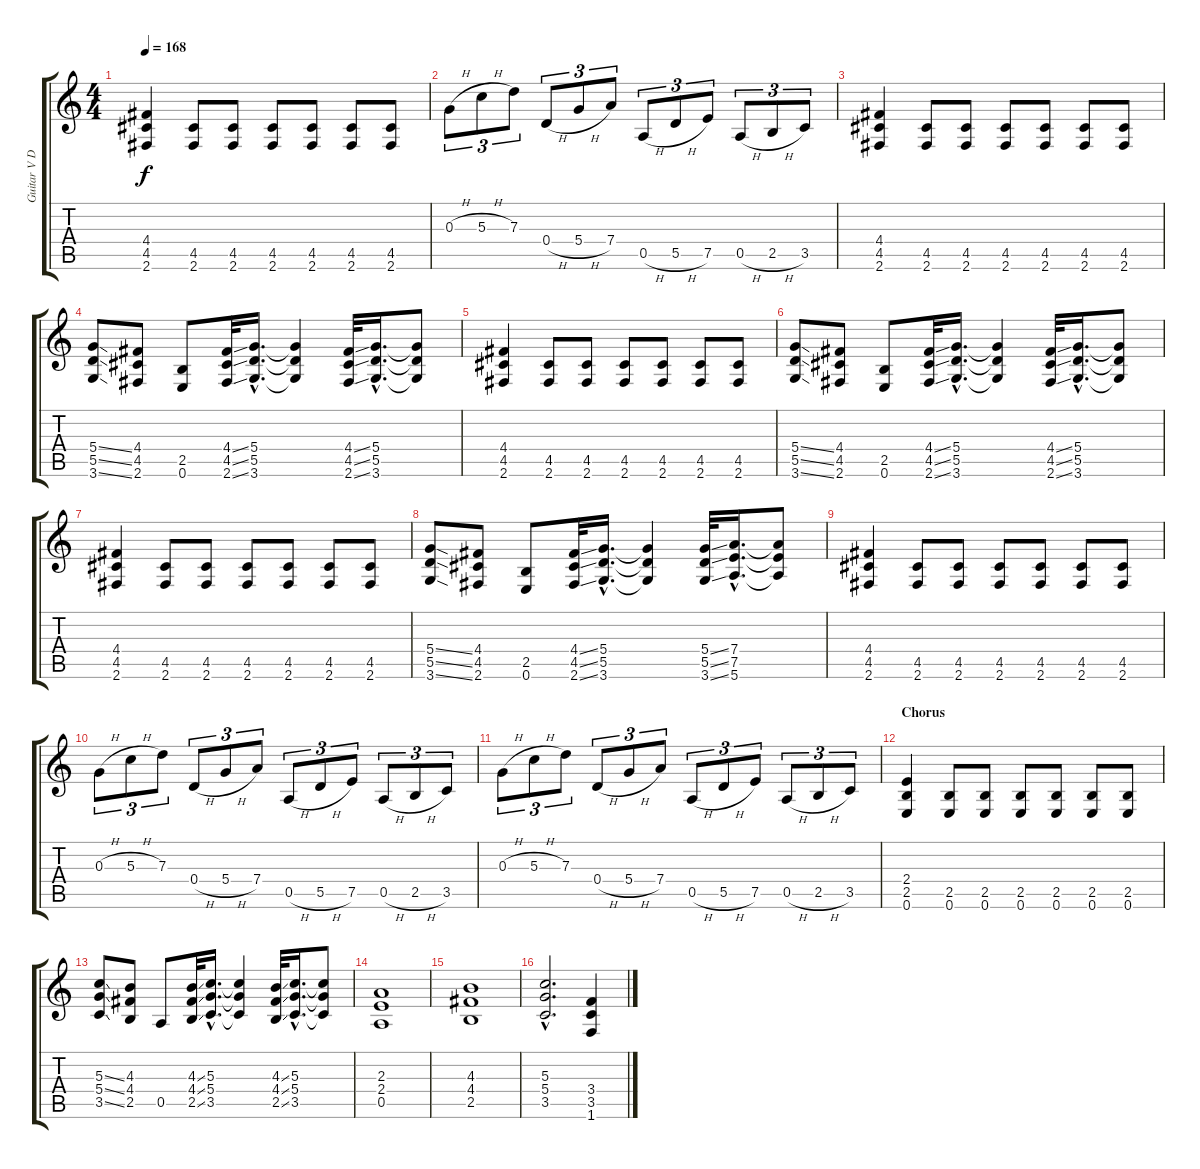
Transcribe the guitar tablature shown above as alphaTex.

\track ("Guitar V Distortion" "Guitar V D") {instrument distortionguitar}
\staff {score tabs}
\tuning (E4 B3 G3 D3 A2 E2) {hide}
\ts (4 4)
\tempo 168
\clef g2
\ks c
(4.4 4.5 2.6).4{dy f} (4.5 2.6).8 (4.5 2.6).8 (4.5 2.6).8 (4.5 2.6).8 (4.5 2.6).8 (4.5 2.6).8 |
0.3{h}.8{tu (3 2)} 5.3{h}.8{tu (3 2)} 7.3.8{tu (3 2)} 0.4{h}.8{tu (3 2)} 5.4{h}.8{tu (3 2)} 7.4.8{tu (3 2)} 0.5{h}.8{tu (3 2)} 5.5{h}.8{tu (3 2)} 7.5.8{tu (3 2)} 0.5{h}.8{tu (3 2)} 2.5{h}.8{tu (3 2)} 3.5.8{tu (3 2)} |
(4.4 4.5 2.6).4 (4.5 2.6).8 (4.5 2.6).8 (4.5 2.6).8 (4.5 2.6).8 (4.5 2.6).8 (4.5 2.6).8 |
(5.4{ss} 5.5{ss} 3.6{ss}).8 (4.4 4.5 2.6).8 (2.5 0.6).8 (4.4{ss} 4.5{ss} 2.6{ss}).32 (5.4{hac} 5.5{hac} 3.6{hac}).16{d} (5.4{t} 5.5{t} 3.6{t}).4 (4.4{ss} 4.5{ss} 2.6{ss}).32 (5.4{hac} 5.5{hac} 3.6{hac}).16{d} (5.4{t} 5.5{t} 3.6{t}).8 |
(4.4 4.5 2.6).4 (4.5 2.6).8 (4.5 2.6).8 (4.5 2.6).8 (4.5 2.6).8 (4.5 2.6).8 (4.5 2.6).8 |
(5.4{ss} 5.5{ss} 3.6{ss}).8 (4.4 4.5 2.6).8 (2.5 0.6).8 (4.4{ss} 4.5{ss} 2.6{ss}).32 (5.4{hac} 5.5{hac} 3.6{hac}).16{d} (5.4{t} 5.5{t} 3.6{t}).4 (4.4{ss} 4.5{ss} 2.6{ss}).32 (5.4{hac} 5.5{hac} 3.6{hac}).16{d} (5.4{t} 5.5{t} 3.6{t}).8 |
(4.4 4.5 2.6).4 (4.5 2.6).8 (4.5 2.6).8 (4.5 2.6).8 (4.5 2.6).8 (4.5 2.6).8 (4.5 2.6).8 |
(5.4{ss} 5.5{ss} 3.6{ss}).8 (4.4 4.5 2.6).8 (2.5 0.6).8 (4.4{ss} 4.5{ss} 2.6{ss}).32 (5.4{hac} 5.5{hac} 3.6{hac}).16{d} (5.4{t} 5.5{t} 3.6{t}).4 (5.4{ss} 5.5{ss} 3.6{ss}).32 (7.4{hac} 7.5{hac} 5.6{hac}).16{d} (7.4{t} 7.5{t} 5.6{t}).8 |
(4.4 4.5 2.6).4 (4.5 2.6).8 (4.5 2.6).8 (4.5 2.6).8 (4.5 2.6).8 (4.5 2.6).8 (4.5 2.6).8 |
0.3{h}.8{tu (3 2)} 5.3{h}.8{tu (3 2)} 7.3.8{tu (3 2)} 0.4{h}.8{tu (3 2)} 5.4{h}.8{tu (3 2)} 7.4.8{tu (3 2)} 0.5{h}.8{tu (3 2)} 5.5{h}.8{tu (3 2)} 7.5.8{tu (3 2)} 0.5{h}.8{tu (3 2)} 2.5{h}.8{tu (3 2)} 3.5.8{tu (3 2)} |
0.3{h}.8{tu (3 2)} 5.3{h}.8{tu (3 2)} 7.3.8{tu (3 2)} 0.4{h}.8{tu (3 2)} 5.4{h}.8{tu (3 2)} 7.4.8{tu (3 2)} 0.5{h}.8{tu (3 2)} 5.5{h}.8{tu (3 2)} 7.5.8{tu (3 2)} 0.5{h}.8{tu (3 2)} 2.5{h}.8{tu (3 2)} 3.5.8{tu (3 2)} |
\section ("" "Chorus")
(2.4 2.5 0.6).4 (2.5 0.6).8 (2.5 0.6).8 (2.5 0.6).8 (2.5 0.6).8 (2.5 0.6).8 (2.5 0.6).8 |
(5.3{ss} 5.4{ss} 3.5{ss}).8 (4.3 4.4 2.5).8 0.5.8 (4.3{ss} 4.4{ss} 2.5{ss}).32 (5.3{hac} 5.4{hac} 3.5{hac}).16{d} (5.3{t} 5.4{t} 3.5{t}).4 (4.3{ss} 4.4{ss} 2.5{ss}).32 (5.3{hac} 5.4{hac} 3.5{hac}).16{d} (5.3{t} 5.4{t} 3.5{t}).8 |
(2.3 2.4 0.5).1 |
(4.3 4.4 2.5).1 |
(5.3{hac} 5.4{hac} 3.5{hac}).2{d} (3.4 3.5 1.6).4
